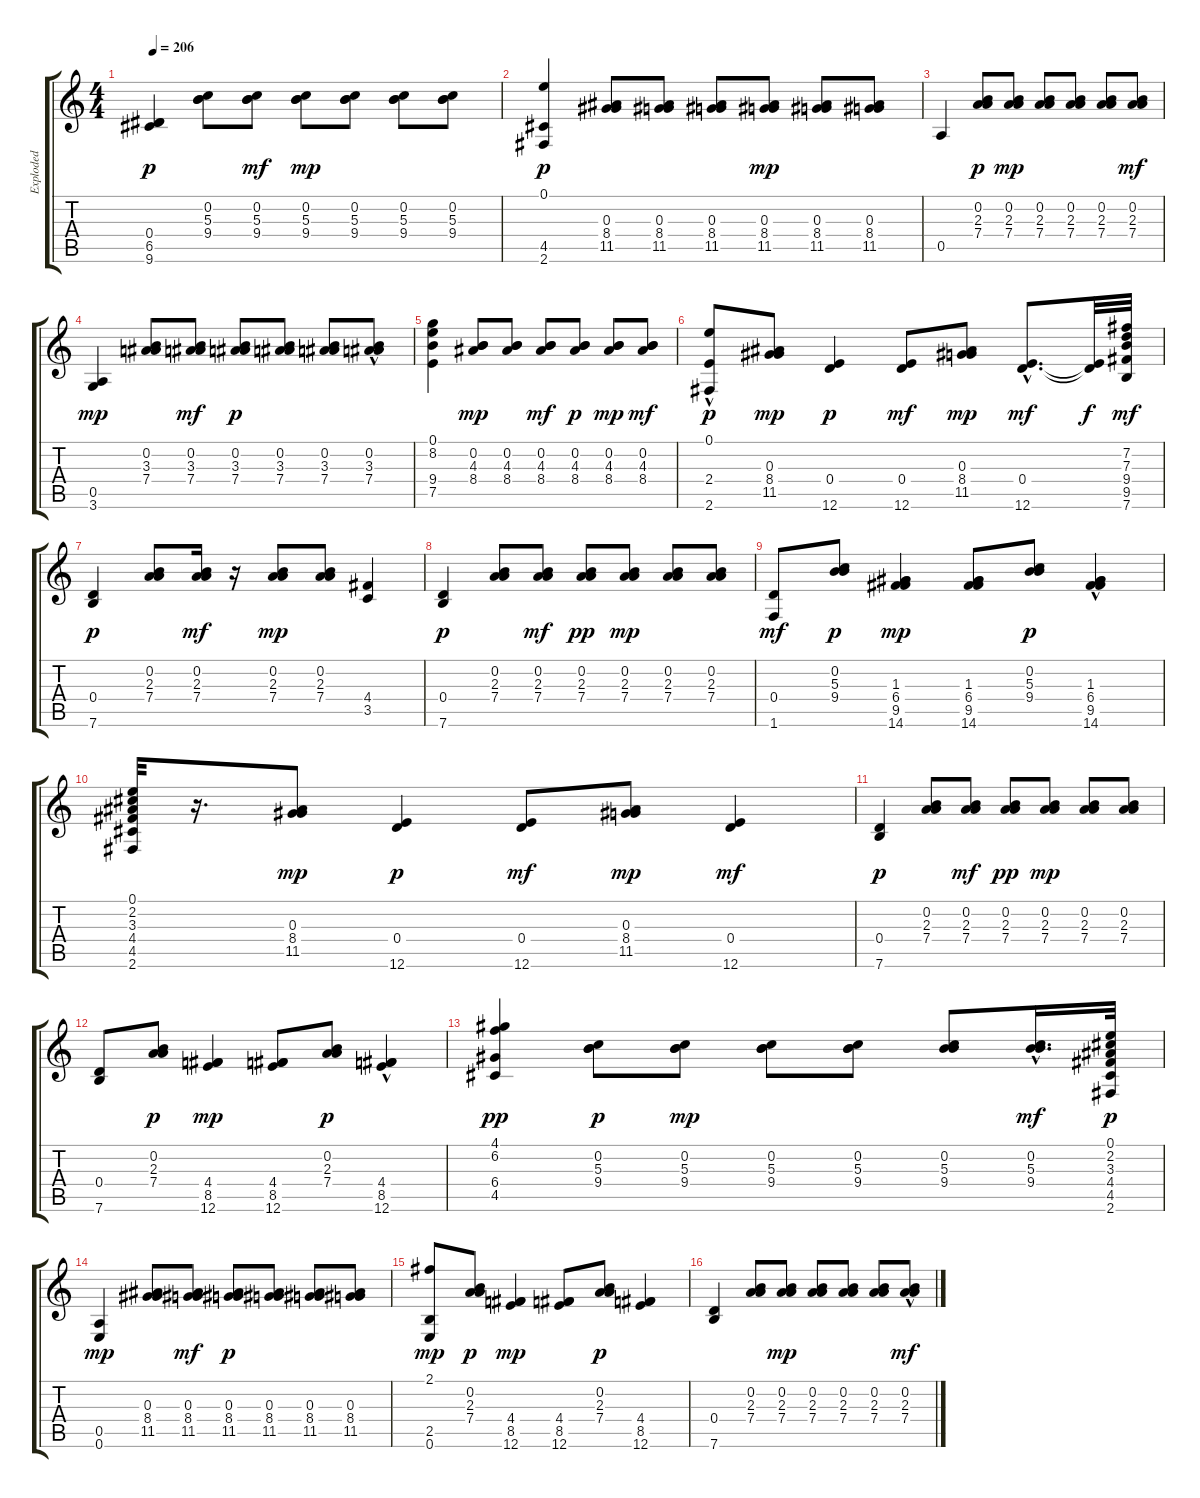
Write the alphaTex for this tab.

\track ("Exploded" "Exploded") {instrument electricguitarclean}
\staff {score tabs}
\tuning (E4 B3 G3 D3 A2 E2) {hide}
\ts (4 4)
\tempo 206
\clef g2
\ks c
(0.4 6.5 9.6).4{dy p} (0.2 5.3 9.4).8 (0.2 5.3 9.4).8{dy mf} (0.2 5.3 9.4).8{dy mp} (0.2 5.3 9.4).8 (0.2 5.3 9.4).8 (0.2 5.3 9.4).8 |
(0.1 4.5 2.6).4{dy p} (0.3 8.4 11.5).8 (0.3 8.4 11.5).8 (0.3 8.4 11.5).8 (0.3 8.4 11.5).8{dy mp} (0.3 8.4 11.5).8 (0.3 8.4 11.5).8 |
0.5.4 (0.2 2.3 7.4).8{dy p} (0.2 2.3 7.4).8{dy mp} (0.2 2.3 7.4).8 (0.2 2.3 7.4).8 (0.2 2.3 7.4).8 (0.2 2.3 7.4).8{dy mf} |
(0.5 3.6).4{dy mp} (0.2 3.3 7.4).8 (0.2 3.3 7.4).8{dy mf} (0.2 3.3 7.4).8{dy p} (0.2 3.3 7.4).8 (0.2 3.3 7.4).8 (0.2 3.3{hac} 7.4).8 |
(0.1 8.2 9.4 7.5).4 (0.2 4.3 8.4).8{dy mp} (0.2 4.3 8.4).8 (0.2 4.3 8.4).8{dy mf} (0.2 4.3 8.4).8{dy p} (0.2 4.3 8.4).8{dy mp} (0.2 4.3 8.4).8{dy mf} |
(0.1 2.4 2.6{hac}).8{dy p} (0.3 8.4 11.5).8{dy mp} (0.4 12.6).4{dy p} (0.4 12.6).8{dy mf} (0.3 8.4 11.5).8{dy mp} (0.4{hac} 12.6{hac}).8{d dy mf} (0.4{t} 12.6{t}).32{dy f} (7.2 7.3 9.4 9.5 7.6).32{dy mf} |
(0.4 7.6).4{dy p} (0.2 2.3 7.4).8 (0.2 2.3 7.4).16{dy mf} r.16 (0.2 2.3 7.4).8{dy mp} (0.2 2.3 7.4).8 (4.4 3.5).4 |
(0.4 7.6).4{dy p} (0.2 2.3 7.4).8 (0.2 2.3 7.4).8{dy mf} (0.2 2.3 7.4).8{dy pp} (0.2 2.3 7.4).8{dy mp} (0.2 2.3 7.4).8 (0.2 2.3 7.4).8 |
(0.4 1.6).8{dy mf} (0.2 5.3 9.4).8{dy p} (1.3 6.4 9.5 14.6).4{dy mp} (1.3 6.4 9.5 14.6).8 (0.2 5.3 9.4).8{dy p} (1.3 6.4{hac} 9.5{hac} 14.6{hac}).4 |
(0.1 2.2 3.3 4.4 4.5 2.6).32 r.16{d} (0.3 8.4 11.5).8{dy mp} (0.4 12.6).4{dy p} (0.4 12.6).8{dy mf} (0.3 8.4 11.5).8{dy mp} (0.4 12.6).4{dy mf} |
(0.4 7.6).4{dy p} (0.2 2.3 7.4).8 (0.2 2.3 7.4).8{dy mf} (0.2 2.3 7.4).8{dy pp} (0.2 2.3 7.4).8{dy mp} (0.2 2.3 7.4).8 (0.2 2.3 7.4).8 |
(0.4 7.6).8 (0.2 2.3 7.4).8{dy p} (4.4 8.5 12.6).4{dy mp} (4.4 8.5 12.6).8 (0.2 2.3 7.4).8{dy p} (4.4 8.5{hac} 12.6{hac}).4 |
(4.1 6.2 6.4 4.5).4{dy pp} (0.2 5.3 9.4).8{dy p} (0.2 5.3 9.4).8{dy mp} (0.2 5.3 9.4).8 (0.2 5.3 9.4).8 (0.2 5.3 9.4).8 (0.2{hac} 5.3{hac} 9.4{hac}).16{d dy mf} (0.1 2.2 3.3 4.4 4.5 2.6).32{dy p} |
(0.5 0.6).4{dy mp} (0.3 8.4 11.5).8 (0.3 8.4 11.5).8{dy mf} (0.3 8.4 11.5).8{dy p} (0.3 8.4 11.5).8 (0.3 8.4 11.5).8 (0.3 8.4 11.5).8 |
(2.1 2.5 0.6).8{dy mp} (0.2 2.3 7.4).8{dy p} (4.4 8.5 12.6).4{dy mp} (4.4 8.5 12.6).8 (0.2 2.3 7.4).8{dy p} (4.4 8.5 12.6).4 |
(0.4 7.6).4 (0.2 2.3 7.4).8 (0.2 2.3 7.4).8{dy mp} (0.2 2.3 7.4).8 (0.2 2.3 7.4).8 (0.2 2.3 7.4).8 (0.2 2.3{hac} 7.4{hac}).8{dy mf}
